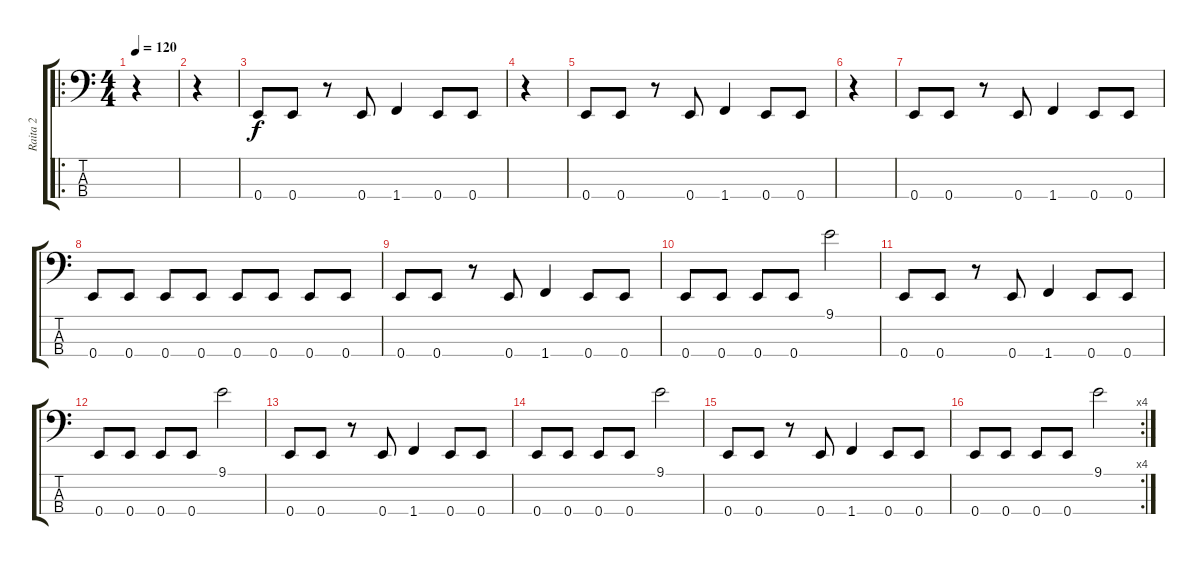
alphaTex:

\track ("Raita 2" "Raita 2") {instrument electricbasspick}
\staff {score tabs}
\tuning (G2 D2 A1 E1) {hide}
\ro
\ts (4 4)
\tempo 120
\clef f4
\ks c
r.4{dy f instrument electricbasspick} |
r.4 |
0.4.8 0.4.8 r.8 0.4.8 1.4.4 0.4.8 0.4.8 |
r.4 |
0.4.8 0.4.8 r.8 0.4.8 1.4.4 0.4.8 0.4.8 |
r.4 |
0.4.8 0.4.8 r.8 0.4.8 1.4.4 0.4.8 0.4.8 |
0.4.8 0.4.8 0.4.8 0.4.8 0.4.8 0.4.8 0.4.8 0.4.8 |
0.4.8 0.4.8 r.8 0.4.8 1.4.4 0.4.8 0.4.8 |
0.4.8 0.4.8 0.4.8 0.4.8 9.1.2 |
0.4.8 0.4.8 r.8 0.4.8 1.4.4 0.4.8 0.4.8 |
0.4.8 0.4.8 0.4.8 0.4.8 9.1.2 |
0.4.8 0.4.8 r.8 0.4.8 1.4.4 0.4.8 0.4.8 |
0.4.8 0.4.8 0.4.8 0.4.8 9.1.2 |
0.4.8 0.4.8 r.8 0.4.8 1.4.4 0.4.8 0.4.8 |
\rc 4
0.4.8 0.4.8 0.4.8 0.4.8 9.1.2
